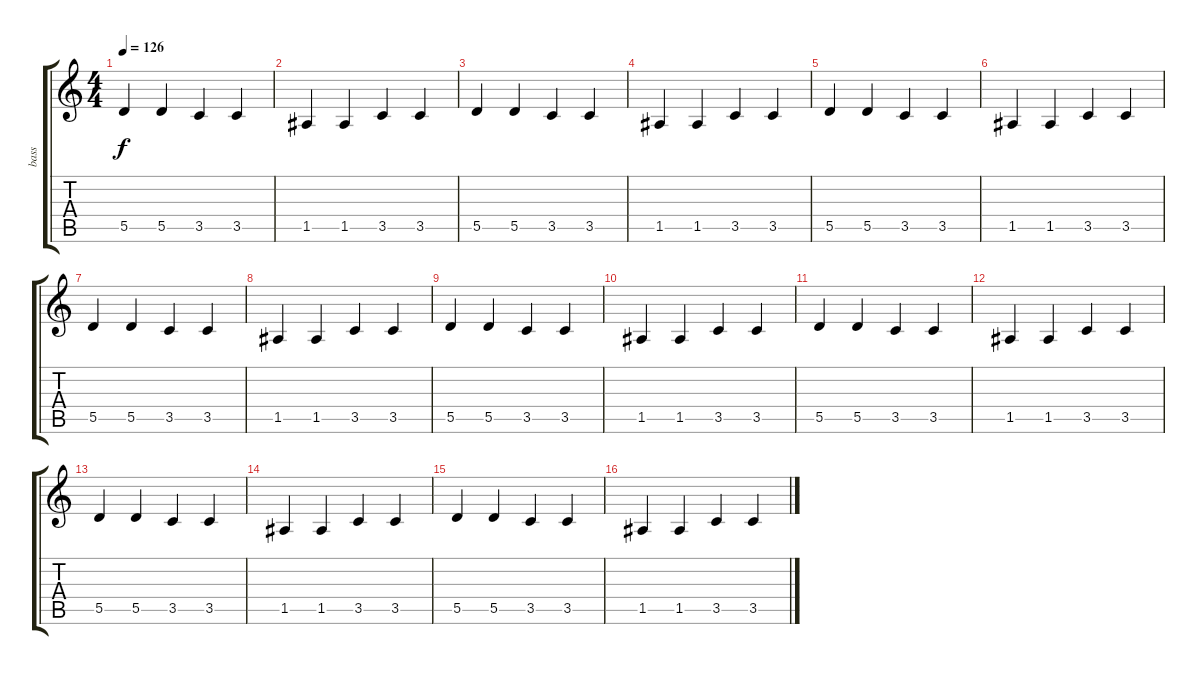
\track ("bass" "bass") {instrument acousticguitarnylon}
\staff {score tabs}
\tuning (E4 B3 G3 D3 A2 E2) {hide}
\ts (4 4)
\tempo 126
\clef g2
\ks c
5.5.4{dy f} 5.5.4 3.5.4 3.5.4 |
1.5.4 1.5.4 3.5.4 3.5.4 |
5.5.4 5.5.4 3.5.4 3.5.4 |
1.5.4 1.5.4 3.5.4 3.5.4 |
5.5.4 5.5.4 3.5.4 3.5.4 |
1.5.4 1.5.4 3.5.4 3.5.4 |
5.5.4 5.5.4 3.5.4 3.5.4 |
1.5.4 1.5.4 3.5.4 3.5.4 |
5.5.4 5.5.4 3.5.4 3.5.4 |
1.5.4 1.5.4 3.5.4 3.5.4 |
5.5.4 5.5.4 3.5.4 3.5.4 |
1.5.4 1.5.4 3.5.4 3.5.4 |
5.5.4 5.5.4 3.5.4 3.5.4 |
1.5.4 1.5.4 3.5.4 3.5.4 |
5.5.4 5.5.4 3.5.4 3.5.4 |
1.5.4 1.5.4 3.5.4 3.5.4
